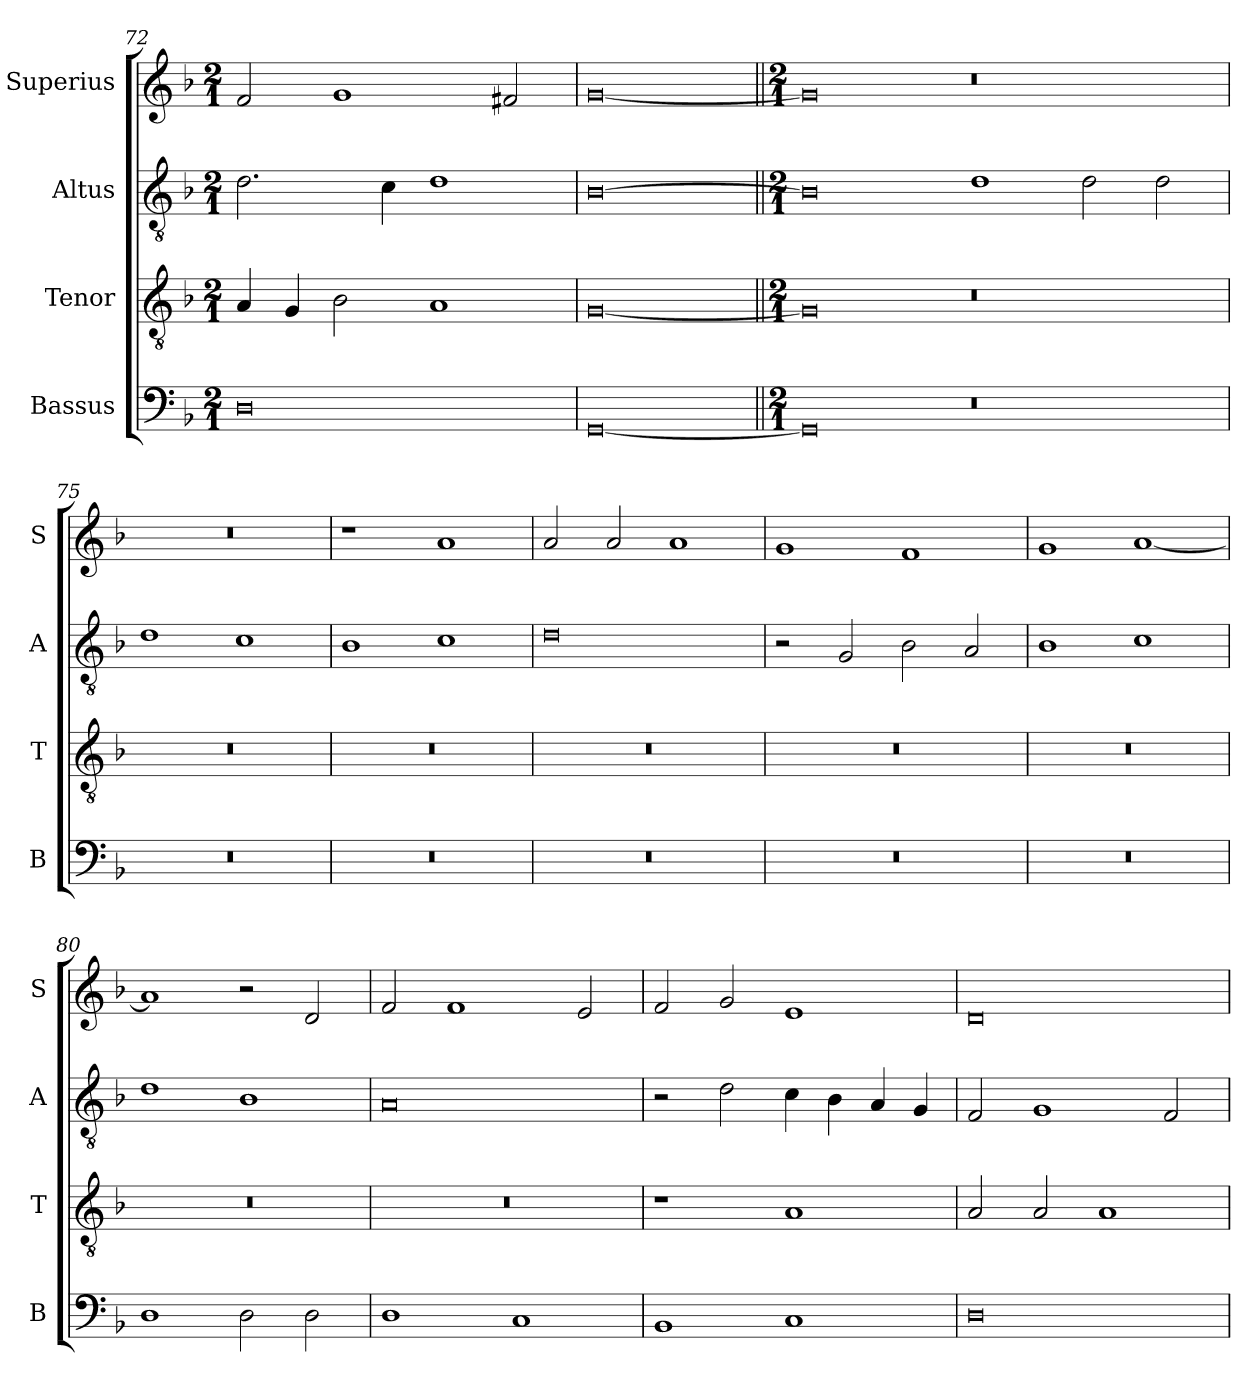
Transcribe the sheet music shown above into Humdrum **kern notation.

**kern	**kern	**kern	**kern
*part4	*part3	*part2	*part1
*staff4	*staff3	*staff2	*staff1
*I"Bassus	*I"Tenor	*I"Altus	*I"Superius
*I'B	*I'T	*I'A	*I'S
*clefF4	*clefGv2	*clefGv2	*clefG2
*k[b-]	*k[b-]	*k[b-]	*k[b-]
*F:	*F:	*F:	*F:
*M2/1	*M2/1	*M2/1	*M2/1
=72	=72	=72	=72
0D	4A	2.d	2f
.	4G	.	.
.	2B-	.	1g
.	.	4c	.
.	1A	1d	.
.	.	.	2f#X
=73	=73	=73	=73
[0GG	[0G	[0B-	[0g
=74||	=74||	=74||	=74||
*M2/1	*M2/1	*M2/1	*M2/1
0GG]	0G]	0B-]	0g]
0r	0r	1d	0r
.	.	2d	.
.	.	2d	.
=75	=75	=75	=75
0r	0r	1d	0r
.	.	1c	.
=76	=76	=76	=76
0r	0r	1B-	1r
.	.	1c	1a
=77	=77	=77	=77
0r	0r	0d	2a
.	.	.	2a
.	.	.	1a
=78	=78	=78	=78
0r	0r	2r	1g
.	.	2G	.
.	.	2B-	1f
.	.	2A	.
=79	=79	=79	=79
0r	0r	1B-	1g
.	.	1c	[1a
=80	=80	=80	=80
1D	0r	1d	1a]
2D	.	1B-	2r
2D	.	.	2d
=81	=81	=81	=81
1D	0r	0A	2f
.	.	.	1f
1C	.	.	.
.	.	.	2e
=82	=82	=82	=82
1BB-	1r	2r	2f
.	.	2d	2g
1C	1A	4c	1e
.	.	4B-	.
.	.	4A	.
.	.	4G	.
=83	=83	=83	=83
0D	2A	2F	0d
.	2A	1G	.
.	1A	.	.
.	.	2F	.
=	=	=	=
*-	*-	*-	*-
